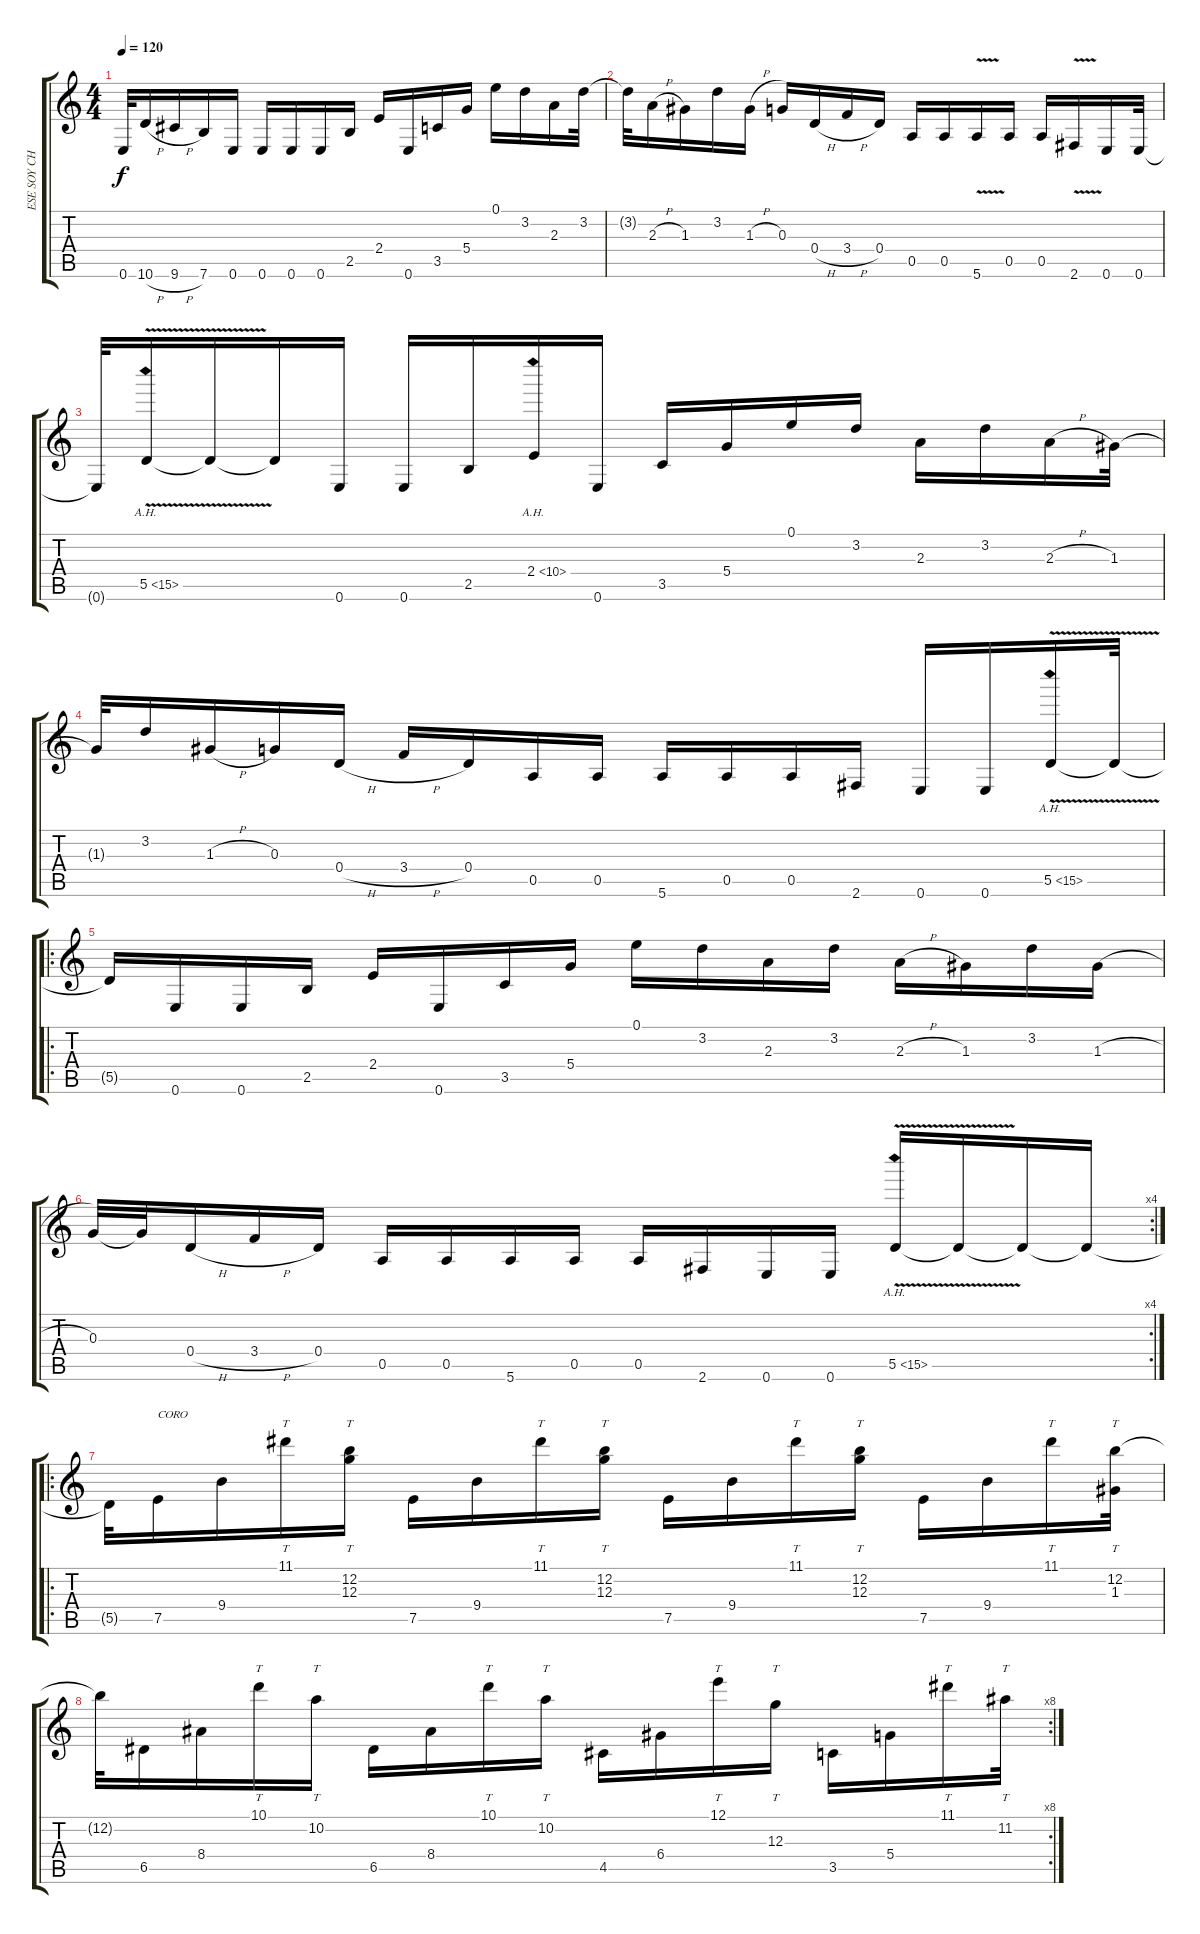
\track ("ESE SOY CHOO" "ESE SOY CH") {instrument distortionguitar}
\staff {score tabs}
\tuning (E4 B3 G3 D3 A2 E2) {hide}
\ts (4 4)
\tempo 120
\clef g2
\ks c
0.6{t}.32{dy f} 10.6{h}.16 9.6{h}.16 7.6.16 0.6.16 0.6.16 0.6.16 0.6.16 2.5.16 2.4.16 0.6.16 3.5.16 5.4.16 0.1.16 3.2.16 2.3.16 3.2.32 |
3.2{t}.32 2.3{h}.16 1.3.16 3.2.16 1.3{h}.16 0.3.16 0.4{h}.16 3.4{h}.16 0.4.16 0.5.16 0.5.16 5.6{v}.16 0.5.16 0.5.16 2.6{v}.16 0.6.16 0.6.32 |
0.6{t}.32 5.5{ah 10 v}.16 5.5{t}.16 5.5{t}.16 0.6.16 0.6.16 2.5.16 2.4{ah 8}.16 0.6.16 3.5.16 5.4.16 0.1.16 3.2.16 2.3.16 3.2.16 2.3{h}.16 1.3.32 |
1.3{t}.32 3.2.16 1.3{h}.16 0.3.16 0.4{h}.16 3.4{h}.16 0.4.16 0.5.16 0.5.16 5.6.16 0.5.16 0.5.16 2.6.16 0.6.16 0.6.16 5.5{ah 10 v}.16 5.5{t}.32 |
\ro
5.5{t}.16 0.6.16 0.6.16 2.5.16 2.4.16 0.6.16 3.5.16 5.4.16 0.1.16 3.2.16 2.3.16 3.2.16 2.3{h}.16 1.3.16 3.2.16 1.3{h}.16 |
\rc 4
0.3.32 0.3{t}.32 0.4{h}.16 3.4{h}.16 0.4.16 0.5.16 0.5.16 5.6.16 0.5.16 0.5.16 2.6.16 0.6.16 0.6.16 5.5{ah 10 v}.16 5.5{t}.16 5.5{t}.16 5.5{t}.16 |
\ro
5.5{t}.32 7.5.16{txt "CORO"} 9.4.16 11.1.16{tt} (12.2 12.3).16{tt} 7.5.16 9.4.16 11.1.16{tt} (12.2 12.3).16{tt} 7.5.16 9.4.16 11.1.16{tt} (12.2 12.3).16{tt} 7.5.16 9.4.16 11.1.16{tt} (12.2 1.3).32{tt} |
\rc 8
12.2{t}.32 6.5.16 8.4.16 10.1.16{tt} 10.2.16{tt} 6.5.16 8.4.16 10.1.16{tt} 10.2.16{tt} 4.5.16 6.4.16 12.1.16{tt} 12.3.16{tt} 3.5.16 5.4.16 11.1.16{tt} 11.2.32{tt}
